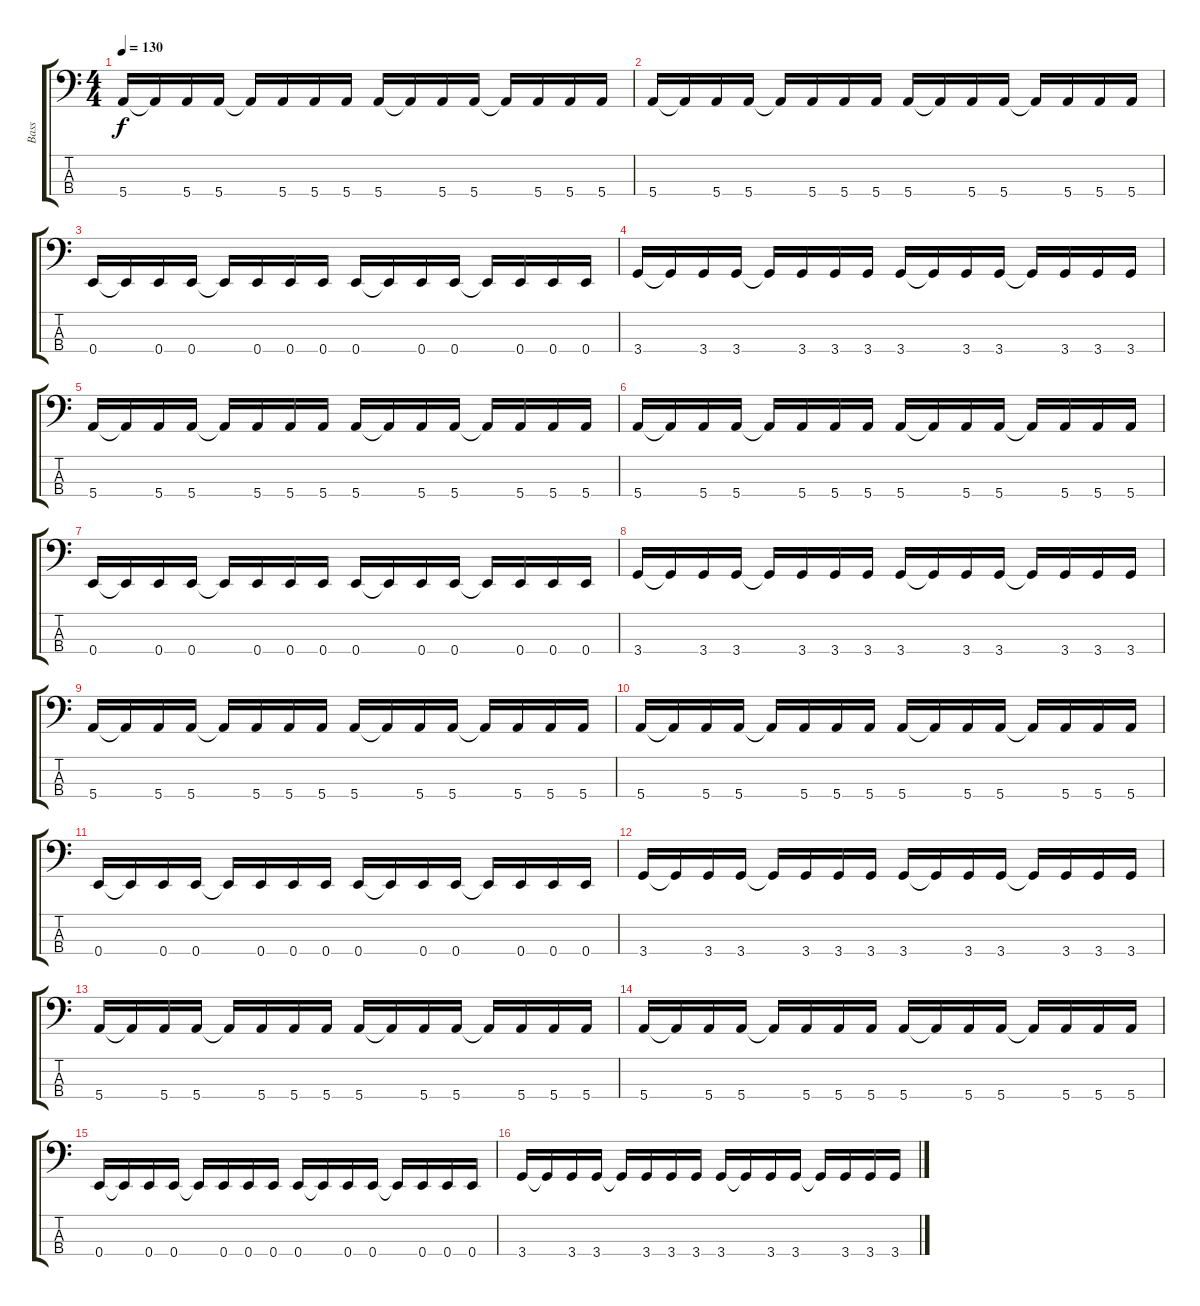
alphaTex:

\track ("Bass" "Bass") {instrument electricbassfinger}
\staff {score tabs}
\tuning (G2 D2 A1 E1) {hide}
\ts (4 4)
\tempo 130
\clef f4
\ks c
5.4.16{dy f} 5.4{t}.16 5.4.16 5.4.16 5.4{t}.16 5.4.16 5.4.16 5.4.16 5.4.16 5.4{t}.16 5.4.16 5.4.16 5.4{t}.16 5.4.16 5.4.16 5.4.16 |
5.4.16 5.4{t}.16 5.4.16 5.4.16 5.4{t}.16 5.4.16 5.4.16 5.4.16 5.4.16 5.4{t}.16 5.4.16 5.4.16 5.4{t}.16 5.4.16 5.4.16 5.4.16 |
0.4.16 0.4{t}.16 0.4.16 0.4.16 0.4{t}.16 0.4.16 0.4.16 0.4.16 0.4.16 0.4{t}.16 0.4.16 0.4.16 0.4{t}.16 0.4.16 0.4.16 0.4.16 |
3.4.16 3.4{t}.16 3.4.16 3.4.16 3.4{t}.16 3.4.16 3.4.16 3.4.16 3.4.16 3.4{t}.16 3.4.16 3.4.16 3.4{t}.16 3.4.16 3.4.16 3.4.16 |
5.4.16 5.4{t}.16 5.4.16 5.4.16 5.4{t}.16 5.4.16 5.4.16 5.4.16 5.4.16 5.4{t}.16 5.4.16 5.4.16 5.4{t}.16 5.4.16 5.4.16 5.4.16 |
5.4.16 5.4{t}.16 5.4.16 5.4.16 5.4{t}.16 5.4.16 5.4.16 5.4.16 5.4.16 5.4{t}.16 5.4.16 5.4.16 5.4{t}.16 5.4.16 5.4.16 5.4.16 |
0.4.16 0.4{t}.16 0.4.16 0.4.16 0.4{t}.16 0.4.16 0.4.16 0.4.16 0.4.16 0.4{t}.16 0.4.16 0.4.16 0.4{t}.16 0.4.16 0.4.16 0.4.16 |
3.4.16 3.4{t}.16 3.4.16 3.4.16 3.4{t}.16 3.4.16 3.4.16 3.4.16 3.4.16 3.4{t}.16 3.4.16 3.4.16 3.4{t}.16 3.4.16 3.4.16 3.4.16 |
5.4.16 5.4{t}.16 5.4.16 5.4.16 5.4{t}.16 5.4.16 5.4.16 5.4.16 5.4.16 5.4{t}.16 5.4.16 5.4.16 5.4{t}.16 5.4.16 5.4.16 5.4.16 |
5.4.16 5.4{t}.16 5.4.16 5.4.16 5.4{t}.16 5.4.16 5.4.16 5.4.16 5.4.16 5.4{t}.16 5.4.16 5.4.16 5.4{t}.16 5.4.16 5.4.16 5.4.16 |
0.4.16 0.4{t}.16 0.4.16 0.4.16 0.4{t}.16 0.4.16 0.4.16 0.4.16 0.4.16 0.4{t}.16 0.4.16 0.4.16 0.4{t}.16 0.4.16 0.4.16 0.4.16 |
3.4.16 3.4{t}.16 3.4.16 3.4.16 3.4{t}.16 3.4.16 3.4.16 3.4.16 3.4.16 3.4{t}.16 3.4.16 3.4.16 3.4{t}.16 3.4.16 3.4.16 3.4.16 |
5.4.16 5.4{t}.16 5.4.16 5.4.16 5.4{t}.16 5.4.16 5.4.16 5.4.16 5.4.16 5.4{t}.16 5.4.16 5.4.16 5.4{t}.16 5.4.16 5.4.16 5.4.16 |
5.4.16 5.4{t}.16 5.4.16 5.4.16 5.4{t}.16 5.4.16 5.4.16 5.4.16 5.4.16 5.4{t}.16 5.4.16 5.4.16 5.4{t}.16 5.4.16 5.4.16 5.4.16 |
0.4.16 0.4{t}.16 0.4.16 0.4.16 0.4{t}.16 0.4.16 0.4.16 0.4.16 0.4.16 0.4{t}.16 0.4.16 0.4.16 0.4{t}.16 0.4.16 0.4.16 0.4.16 |
3.4.16 3.4{t}.16 3.4.16 3.4.16 3.4{t}.16 3.4.16 3.4.16 3.4.16 3.4.16 3.4{t}.16 3.4.16 3.4.16 3.4{t}.16 3.4.16 3.4.16 3.4.16
